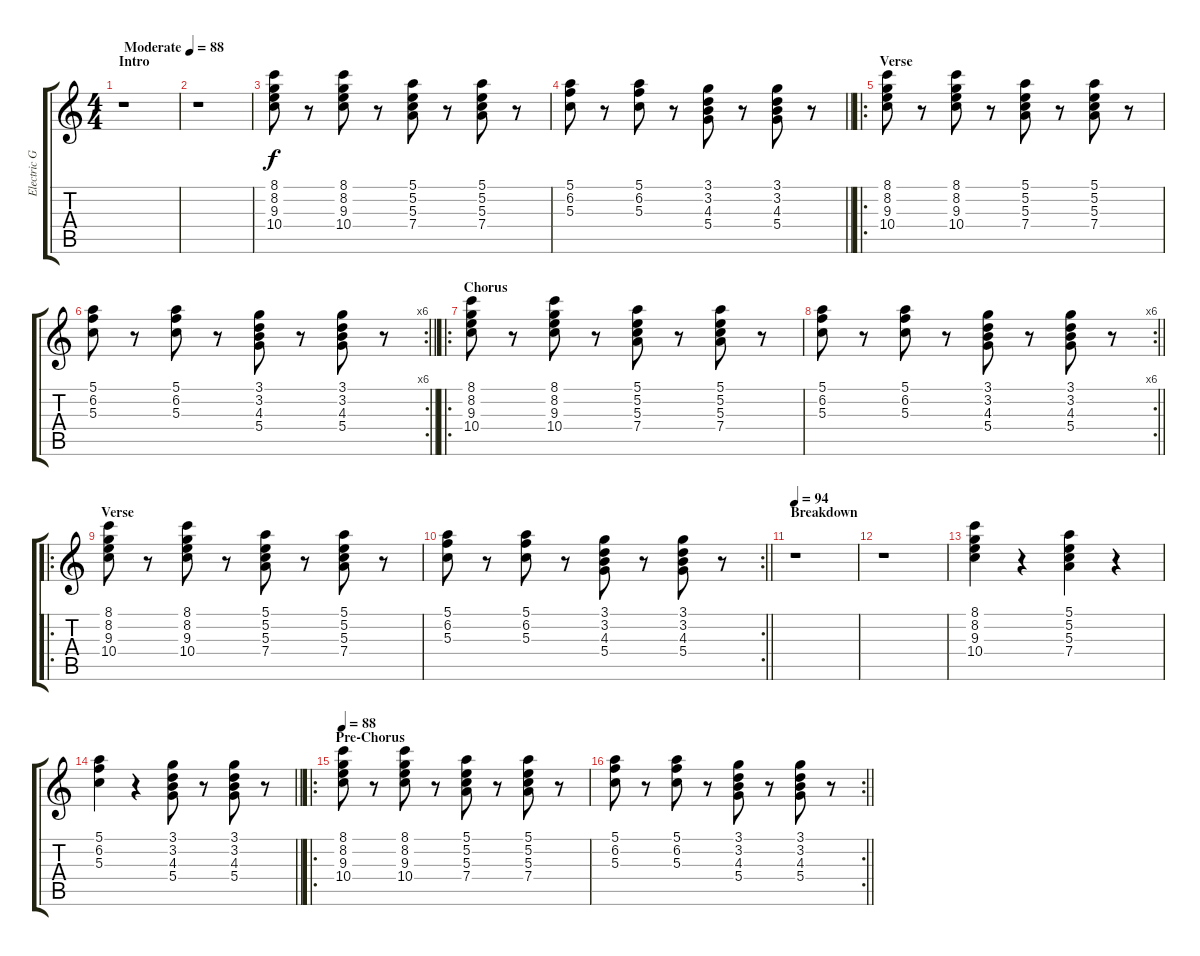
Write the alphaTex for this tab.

\track ("Electric Guitar" "Electric G") {instrument electricguitarclean}
\staff {score tabs}
\tuning (E4 B3 G3 D3 A2 E2) {hide}
\ts (4 4)
\section ("" "Intro")
\tempo (88 "Moderate")
\clef g2
\ks c
r.1{dy f instrument electricguitarclean} |
r.1 |
(8.1 8.2 9.3 10.4).8 r.8 (8.1 8.2 9.3 10.4).8 r.8 (5.1 5.2 5.3 7.4).8 r.8 (5.1 5.2 5.3 7.4).8 r.8 |
\barLineRight lightlight
(5.1 6.2 5.3).8 r.8 (5.1 6.2 5.3).8 r.8 (3.1 3.2 4.3 5.4).8 r.8 (3.1 3.2 4.3 5.4).8 r.8 |
\ro
\section ("" "Verse")
(8.1 8.2 9.3 10.4).8 r.8 (8.1 8.2 9.3 10.4).8 r.8 (5.1 5.2 5.3 7.4).8 r.8 (5.1 5.2 5.3 7.4).8 r.8 |
\rc 6
\barLineRight lightlight
(5.1 6.2 5.3).8 r.8 (5.1 6.2 5.3).8 r.8 (3.1 3.2 4.3 5.4).8 r.8 (3.1 3.2 4.3 5.4).8 r.8 |
\ro
\section ("" "Chorus")
(8.1 8.2 9.3 10.4).8 r.8 (8.1 8.2 9.3 10.4).8 r.8 (5.1 5.2 5.3 7.4).8 r.8 (5.1 5.2 5.3 7.4).8 r.8 |
\rc 6
\barLineRight lightlight
(5.1 6.2 5.3).8 r.8 (5.1 6.2 5.3).8 r.8 (3.1 3.2 4.3 5.4).8 r.8 (3.1 3.2 4.3 5.4).8 r.8 |
\ro
\section ("" "Verse")
(8.1 8.2 9.3 10.4).8 r.8 (8.1 8.2 9.3 10.4).8 r.8 (5.1 5.2 5.3 7.4).8 r.8 (5.1 5.2 5.3 7.4).8 r.8 |
\rc 2
\barLineRight lightlight
(5.1 6.2 5.3).8 r.8 (5.1 6.2 5.3).8 r.8 (3.1 3.2 4.3 5.4).8 r.8 (3.1 3.2 4.3 5.4).8 r.8 |
\section ("" "Breakdown")
\tempo 95
\tempo 94
r.1 |
r.1 |
(8.1 8.2 9.3 10.4).4 r.4 (5.1 5.2 5.3 7.4).4 r.4 |
\barLineRight lightlight
(5.1 6.2 5.3).4 r.4 (3.1 3.2 4.3 5.4).8 r.8 (3.1 3.2 4.3 5.4).8 r.8 |
\ro
\section ("" "Pre-Chorus")
\tempo 88
(8.1 8.2 9.3 10.4).8 r.8 (8.1 8.2 9.3 10.4).8 r.8 (5.1 5.2 5.3 7.4).8 r.8 (5.1 5.2 5.3 7.4).8 r.8 |
\rc 2
\barLineRight lightlight
(5.1 6.2 5.3).8 r.8 (5.1 6.2 5.3).8 r.8 (3.1 3.2 4.3 5.4).8 r.8 (3.1 3.2 4.3 5.4).8 r.8
